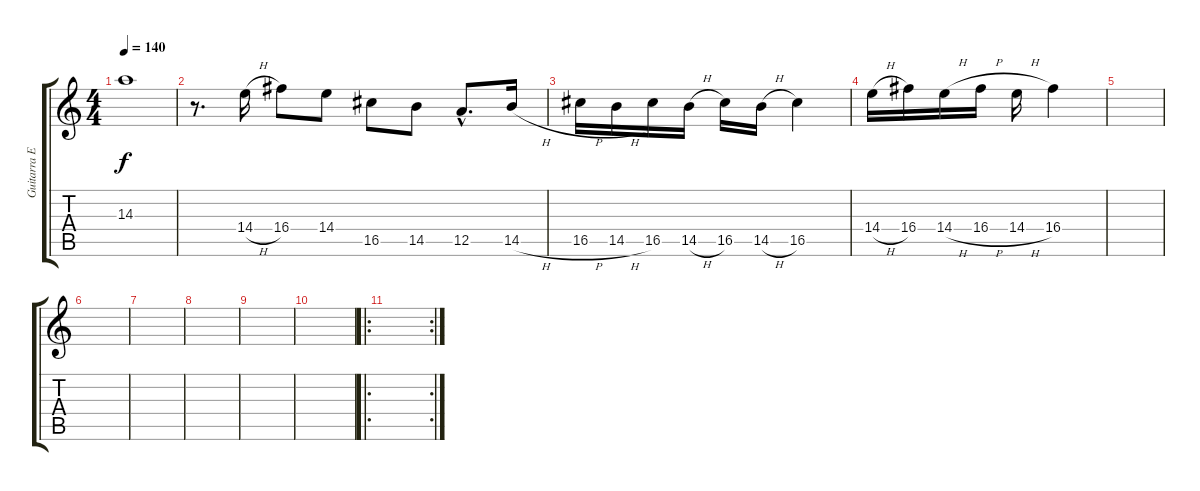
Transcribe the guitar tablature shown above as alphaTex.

\track ("Guitarra Electrica" "Guitarra E") {instrument distortionguitar}
\staff {score tabs}
\tuning (E4 B3 G3 D3 A2 E2) {hide}
\ts (4 4)
\tempo 140
\clef g2
\ks c
14.3.1{dy f} |
r.8{d} 14.4{h}.16 16.4.8 14.4.8 16.5.8 14.5.8 12.5{hac}.8{d} 14.5{h}.16 |
16.5{h}.16 14.5{h}.16 16.5.16 14.5{h}.16 16.5.16 14.5{h}.16 16.5.4 |
14.4{h}.16 16.4.16 14.4{h}.16 16.4{h}.16 14.4{h}.16 16.4.4 |
|
|
|
|
|
|
\ro
\rc 2
